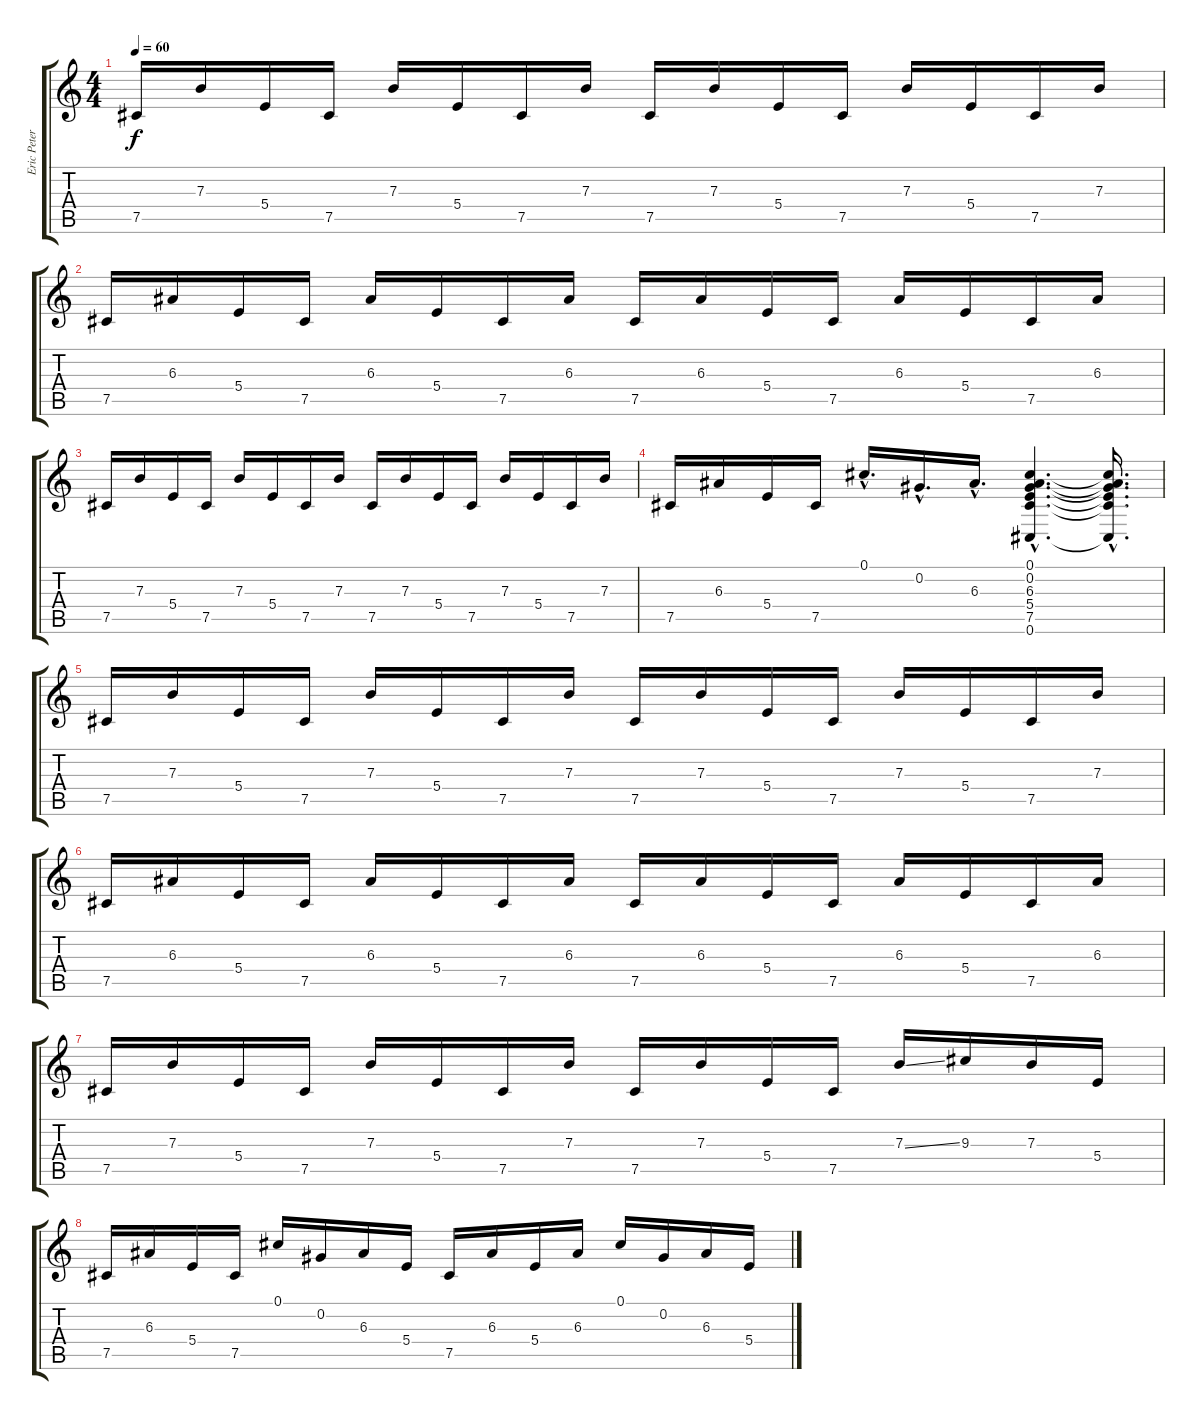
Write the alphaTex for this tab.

\track ("Eric Peterson" "Eric Peter") {instrument electricguitarjazz}
\staff {score tabs}
\tuning (Db4 Ab3 E3 B2 Gb2 Db2) {hide}
\ts (4 4)
\tempo 60
\clef g2
\ks c
7.5.16{dy f instrument electricguitarjazz} 7.3.16 5.4.16 7.5.16 7.3.16 5.4.16 7.5.16 7.3.16 7.5.16 7.3.16 5.4.16 7.5.16 7.3.16 5.4.16 7.5.16 7.3.16 |
7.5.16 6.3.16 5.4.16 7.5.16 6.3.16 5.4.16 7.5.16 6.3.16 7.5.16 6.3.16 5.4.16 7.5.16 6.3.16 5.4.16 7.5.16 6.3.16 |
7.5.16 7.3.16 5.4.16 7.5.16 7.3.16 5.4.16 7.5.16 7.3.16 7.5.16 7.3.16 5.4.16 7.5.16 7.3.16 5.4.16 7.5.16 7.3.16 |
7.5.16 6.3.16 5.4.16 7.5.16 0.1{hac}.16{d} 0.2{hac}.16{d} 6.3{hac}.16{d} (0.1{hac} 0.2{hac} 6.3{hac} 5.4{hac} 7.5{hac} 0.6{hac}).4{d} (0.1{hac t} 0.2{hac t} 6.3{hac t} 5.4{hac t} 7.5{hac t} 0.6{hac t}).16{d} |
7.5.16 7.3.16 5.4.16 7.5.16 7.3.16 5.4.16 7.5.16 7.3.16 7.5.16 7.3.16 5.4.16 7.5.16 7.3.16 5.4.16 7.5.16 7.3.16 |
7.5.16 6.3.16 5.4.16 7.5.16 6.3.16 5.4.16 7.5.16 6.3.16 7.5.16 6.3.16 5.4.16 7.5.16 6.3.16 5.4.16 7.5.16 6.3.16 |
7.5.16 7.3.16 5.4.16 7.5.16 7.3.16 5.4.16 7.5.16 7.3.16 7.5.16 7.3.16 5.4.16 7.5.16 7.3{ss}.16 9.3.16 7.3.16 5.4.16 |
7.5.16 6.3.16 5.4.16 7.5.16 0.1.16 0.2.16 6.3.16 5.4.16 7.5.16 6.3.16 5.4.16 6.3.16 0.1.16 0.2.16 6.3.16 5.4.16
